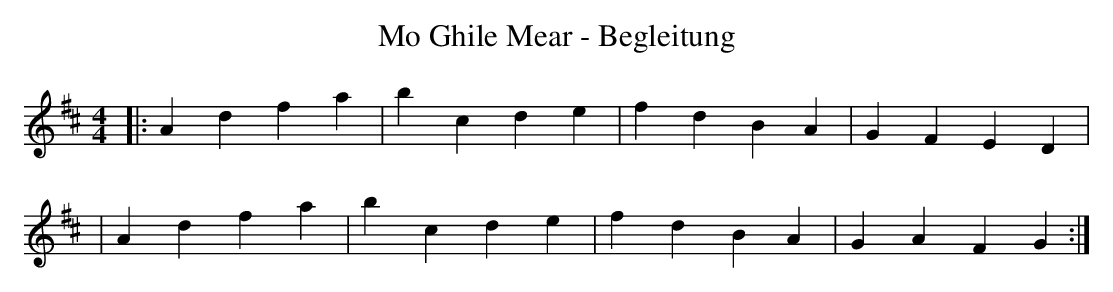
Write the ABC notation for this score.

X:1
T: Mo Ghile Mear - Begleitung
M: 4/4
L: 1/8
K: D
|: A2 d2 f2 a2 | b2 c2 d2 e2 | f2 d2 B2 A2 | G2 F2 E2 D2 |
| A2 d2 f2 a2 | b2 c2 d2 e2 | f2 d2 B2 A2 | G2 A2 F2 G2 :|
